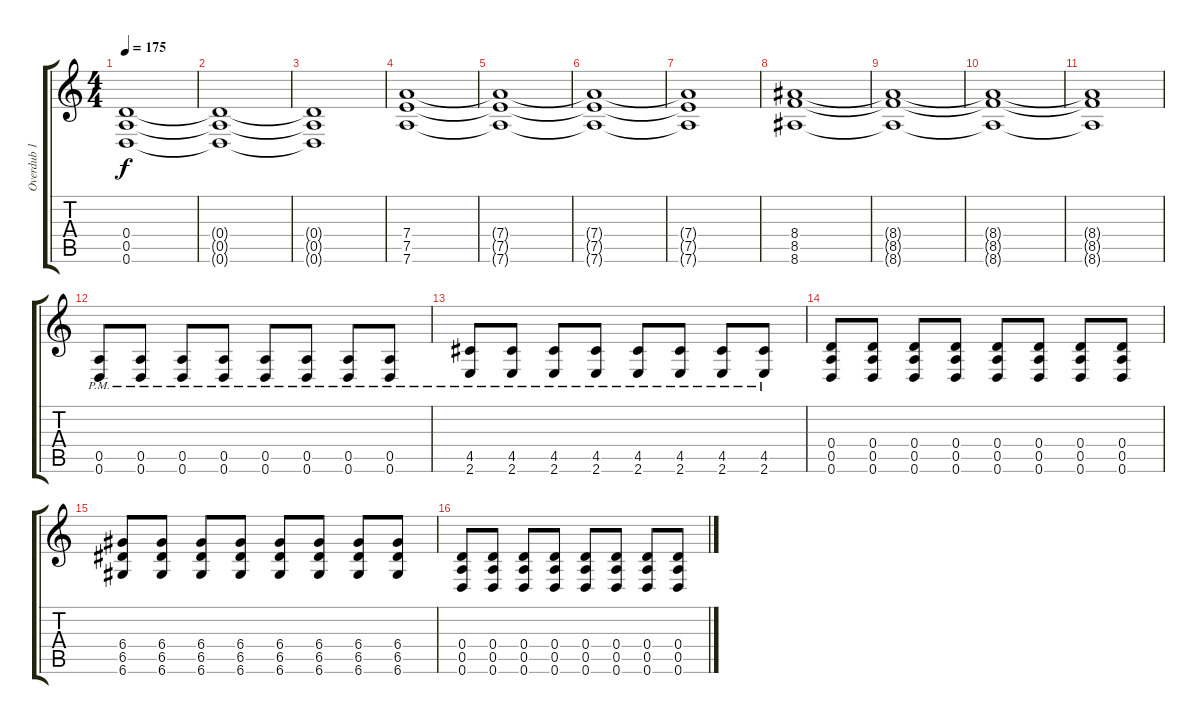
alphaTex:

\track ("Overdub 1" "Overdub 1") {instrument distortionguitar}
\staff {score tabs}
\tuning (E4 B3 G3 D3 A2 D2) {hide}
\ts (4 4)
\tempo 175
\clef g2
\ks c
(0.4{t} 0.5{t} 0.6{t}).1{dy f} |
(0.4{t} 0.5{t} 0.6{t}).1 |
(0.4{t} 0.5{t} 0.6{t}).1 |
(7.4 7.5 7.6).1 |
(7.4{t} 7.5{t} 7.6{t}).1 |
(7.4{t} 7.5{t} 7.6{t}).1 |
(7.4{t} 7.5{t} 7.6{t}).1 |
(8.4 8.5 8.6).1 |
(8.4{t} 8.5{t} 8.6{t}).1 |
(8.4{t} 8.5{t} 8.6{t}).1 |
(8.4{t} 8.5{t} 8.6{t}).1 |
(0.5 0.6{pm}).8 (0.5 0.6{pm}).8 (0.5 0.6{pm}).8 (0.5 0.6{pm}).8 (0.5 0.6{pm}).8 (0.5 0.6{pm}).8 (0.5 0.6{pm}).8 (0.5 0.6{pm}).8 |
(4.5 2.6{pm}).8 (4.5 2.6{pm}).8 (4.5 2.6{pm}).8 (4.5 2.6{pm}).8 (4.5 2.6{pm}).8 (4.5 2.6{pm}).8 (4.5 2.6{pm}).8 (4.5 2.6{pm}).8 |
(0.4 0.5 0.6).8 (0.4 0.5 0.6).8 (0.4 0.5 0.6).8 (0.4 0.5 0.6).8 (0.4 0.5 0.6).8 (0.4 0.5 0.6).8 (0.4 0.5 0.6).8 (0.4 0.5 0.6).8 |
(6.4 6.5 6.6).8 (6.4 6.5 6.6).8 (6.4 6.5 6.6).8 (6.4 6.5 6.6).8 (6.4 6.5 6.6).8 (6.4 6.5 6.6).8 (6.4 6.5 6.6).8 (6.4 6.5 6.6).8 |
(0.4 0.5 0.6).8 (0.4 0.5 0.6).8 (0.4 0.5 0.6).8 (0.4 0.5 0.6).8 (0.4 0.5 0.6).8 (0.4 0.5 0.6).8 (0.4 0.5 0.6).8 (0.4 0.5 0.6).8
